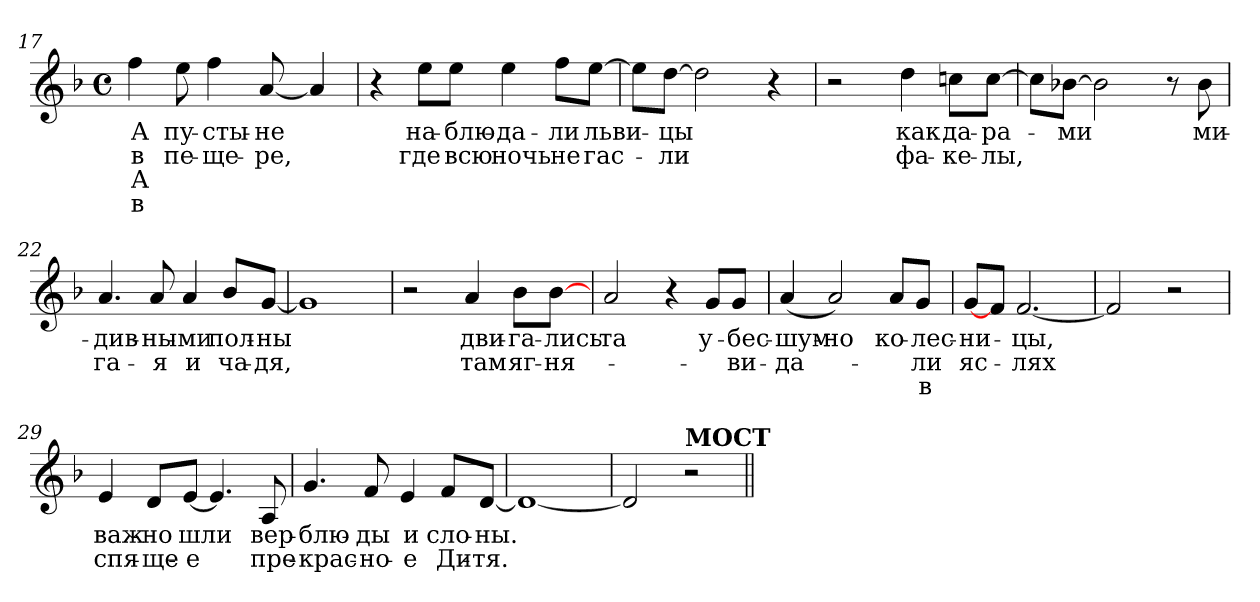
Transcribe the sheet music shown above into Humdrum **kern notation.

**kern	**text	**text	**text	**text
*part1	*part1	*part1	*part1	*part1
*staff1	*staff1	*staff1	*staff1	*staff1
*clefG2	*	*	*	*
*k[b-]	*	*	*	*
*d:	*	*	*	*
*M4/4	*	*	*	*
*met(c)	*	*	*	*
=17	=17	=17	=17	=17
!	!LO:LY:b:color=#000000	!LO:LY:b:color=#000000	!LO:LY:b:color=#000000	!LO:LY:b:color=#000000
4ffi\	А	в	А	в
!	!LO:LY:b:color=#000000	!LO:LY:b:color=#000000	!	!
8eei\	пу-	пе-	.	.
!	!LO:LY:b:color=#000000	!LO:LY:b:color=#000000	!	!
4ffi\	-сты-	-ще-	.	.
!	!LO:LY:b:color=#000000	!LO:LY:b:color=#000000	!	!
[<8ai/	-не	-ре,	.	.
4ai/]	.	.	.	.
=18	=18	=18	=18	=18
4r	.	.	.	.
!	!LO:LY:b:color=#000000	!LO:LY:b:color=#000000	!	!
8eei\L	на-	где	.	.
!	!LO:LY:b:color=#000000	!LO:LY:b:color=#000000	!	!
8eei\J	-блю-	всю	.	.
!	!LO:LY:b:color=#000000	!LO:LY:b:color=#000000	!	!
4eei\	-да-	ночь	.	.
!	!LO:LY:b:color=#000000	!LO:LY:b:color=#000000	!	!
8ffi\L	-ли	не	.	.
!	!LO:LY:b:color=#000000	!LO:LY:b:color=#000000	!	!
[>8eei\J	льви-	гас-	.	.
=19	=19	=19	=19	=19
8eei\L]	.	.	.	.
!	!LO:LY:b:color=#000000	!LO:LY:b:color=#000000	!	!
[>8ddi\J	-цы	-ли	.	.
2ddi\]	.	.	.	.
4r	.	.	.	.
=20	=20	=20	=20	=20
2r	.	.	.	.
!	!LO:LY:b:color=#000000	!LO:LY:b:color=#000000	!	!
4ddi\	как	фа-	.	.
!	!LO:LY:b:color=#000000	!LO:LY:b:color=#000000	!	!
8ccni\L	да-	-ке-	.	.
!	!LO:LY:b:color=#000000	!LO:LY:b:color=#000000	!	!
[>8cci\J	-ра-	-лы,	.	.
!!LO:LB:g=z
=21	=21	=21	=21	=21
8ccni\L]	.	.	.	.
!	!LO:LY:b:color=#000000	!	!	!
[>8b-Xi\J	-ми	.	.	.
2b-i\]	.	.	.	.
8r	.	.	.	.
!	!LO:LY:b:color=#000000	!	!	!
8b-i\	ми-	.	.	.
=22	=22	=22	=22	=22
!	!LO:LY:b:color=#000000	!LO:LY:b:color=#000000	!	!
4.ai/	див-	-га-	.	.
!	!LO:LY:b:color=#000000	!LO:LY:b:color=#000000	!	!
8ai/	-ны-	-я	.	.
!	!LO:LY:b:color=#000000	!LO:LY:b:color=#000000	!	!
4ai/	-ми	и	.	.
!	!LO:LY:b:color=#000000	!LO:LY:b:color=#000000	!	!
8b-i/L	пол-	ча-	.	.
!	!LO:LY:b:color=#000000	!LO:LY:b:color=#000000	!	!
[<8gi/J	-ны	-дя,	.	.
=23	=23	=23	=23	=23
1gi]	.	.	.	.
=24	=24	=24	=24	=24
2r	.	.	.	.
!	!LO:LY:b:color=#000000	!LO:LY:b:color=#000000	!	!
4ai/	дви-	там	.	.
!	!LO:LY:b:color=#000000	!LO:LY:b:color=#000000	!	!
8b-i\L	-га-	яг-	.	.
!	!LO:LY:b:color=#000000	!LO:LY:b:color=#000000	!	!
[>8b-i\J	-лись	-ня-	.	.
=25	=25	=25	=25	=25
!	!LO:LY:b:color=#000000	!	!	!
2ai/	-та	.	.	.
4r	.	.	.	.
!	!LO:LY:b:color=#000000	!	!	!
8gi/L	у-	.	.	.
!	!LO:LY:b:color=#000000	!LO:LY:b:color=#000000	!	!
8gi/J	бес-	-ви-	.	.
!!LO:LB:g=z
=26	=26	=26	=26	=26
!	!LO:LY:b:color=#000000	!LO:LY:b:color=#000000	!	!
(4ai/	-шум-	-да-	.	.
!	!LO:LY:b:color=#000000	!	!	!
2ai/)	-но	.	.	.
!	!LO:LY:b:color=#000000	!	!	!
8ai/L	ко-	.	.	.
!	!LO:LY:b:color=#000000	!LO:LY:b:color=#000000	!LO:LY:b:color=#000000	!
8gi/J	-лес-	-ли	в	.
=27	=27	=27	=27	=27
!	!LO:LY:b:color=#000000	!LO:LY:b:color=#000000	!	!
[<8gi/L	-ни-	яс-	.	.
8fi/J	.	.	.	.
!	!LO:LY:b:color=#000000	!LO:LY:b:color=#000000	!	!
[<2.fi/	-цы,	-лях	.	.
=28	=28	=28	=28	=28
2fi/]	.	.	.	.
2r	.	.	.	.
=29	=29	=29	=29	=29
!	!LO:LY:b:color=#000000	!LO:LY:b:color=#000000	!	!
4ei/	важ-	спя-	.	.
!	!LO:LY:b:color=#000000	!LO:LY:b:color=#000000	!	!
8di/L	-но	-ще-	.	.
!	!LO:LY:b:color=#000000	!LO:LY:b:color=#000000	!	!
[<8ei/J	шли	-е	.	.
4.ei/]	.	.	.	.
!	!LO:LY:b:color=#000000	!LO:LY:b:color=#000000	!	!
8Ai/	вер-	пре-	.	.
=30	=30	=30	=30	=30
!	!LO:LY:b:color=#000000	!LO:LY:b:color=#000000	!	!
4.gi/	-блю-	-крас-	.	.
!	!LO:LY:b:color=#000000	!LO:LY:b:color=#000000	!	!
8fi/	-ды	-но-	.	.
!	!LO:LY:b:color=#000000	!LO:LY:b:color=#000000	!	!
4ei/	и	-е	.	.
!	!LO:LY:b:color=#000000	!LO:LY:b:color=#000000	!	!
8fi/L	сло-	Ди-	.	.
!	!LO:LY:b:color=#000000	!LO:LY:b:color=#000000	!	!
[<8di/J	-ны.	-тя.	.	.
=31	=31	=31	=31	=31
1di_<	.	.	.	.
!!LO:LB:g=z
=32	=32	=32	=32	=32
2di/]	.	.	.	.
!LO:TX:a:B:t=МОСТ	!	!	!	!
2r	.	.	.	.
=||	=||	=||	=||	=||
*-	*-	*-	*-	*-
